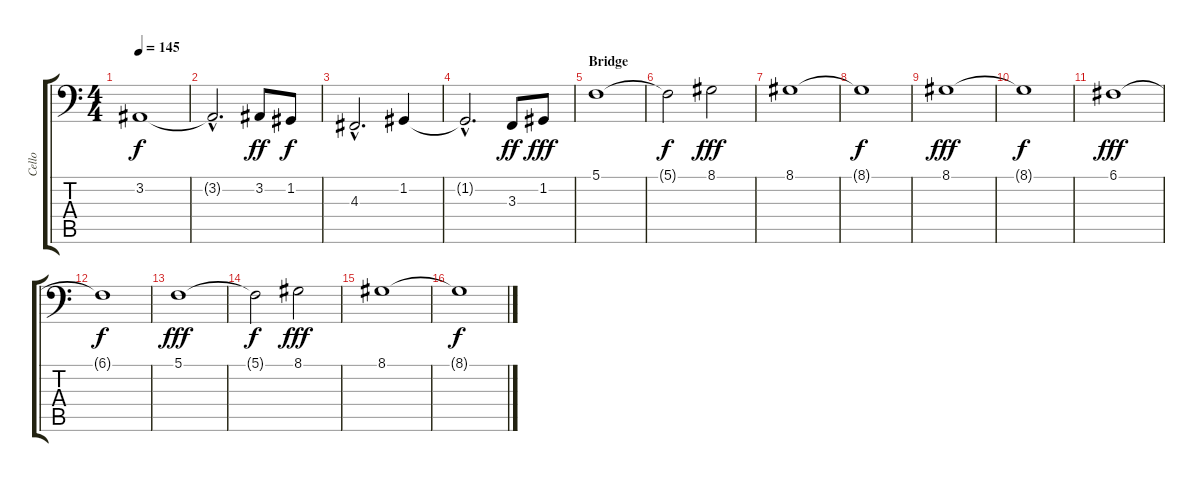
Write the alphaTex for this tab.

\track ("Cello" "Cello") {instrument cello}
\staff {score tabs}
\tuning (C3 G2 D2 A1 E1 B0) {hide}
\ts (4 4)
\tempo 145
\clef f4
\ks c
3.2.1{dy f} |
3.2{hac t}.2{d} 3.2.8{dy ff} 1.2.8{dy f} |
4.3{hac}.2{d} 1.2.4 |
1.2{hac t}.2{d} 3.3.8{dy ff} 1.2.8{dy fff} |
\section ("" "Bridge")
5.1.1 |
5.1{t}.2{dy f} 8.1.2{dy fff} |
8.1.1 |
8.1{t}.1{dy f} |
8.1.1{dy fff} |
8.1{t}.1{dy f} |
6.1.1{dy fff} |
6.1{t}.1{dy f} |
5.1.1{dy fff} |
5.1{t}.2{dy f} 8.1.2{dy fff} |
8.1.1 |
8.1{t}.1{dy f}
